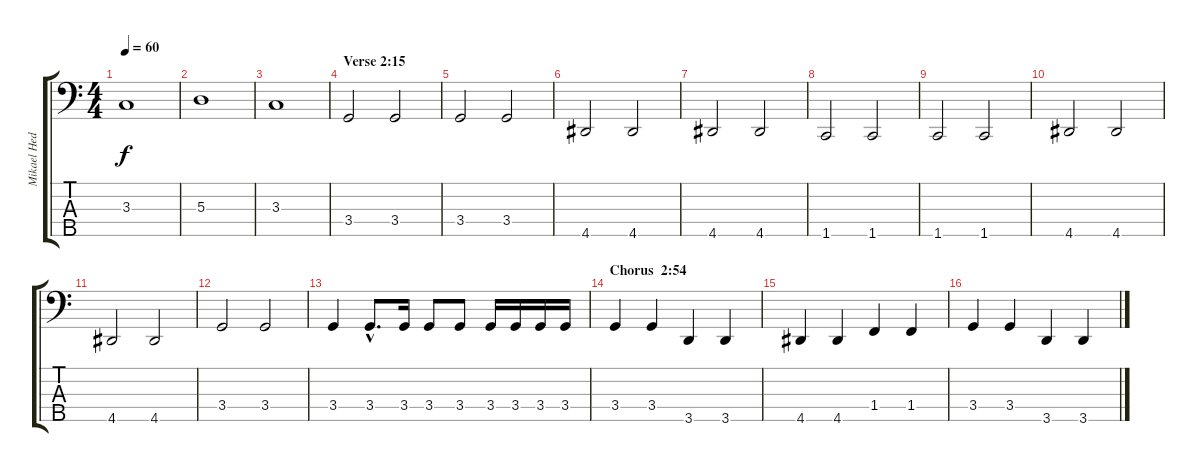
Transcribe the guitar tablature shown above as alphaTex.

\track ("Mikael Hedlund (Bass) tuned to B" "Mikael Hed") {instrument electricbassfinger}
\staff {score tabs}
\tuning (G2 D2 A1 E1 B0) {hide}
\ts (4 4)
\tempo 60
\clef f4
\ks c
3.3.1{dy f} |
5.3.1 |
3.3.1 |
\section ("" "Verse 2:15")
3.4.2 3.4.2 |
3.4.2 3.4.2 |
4.5.2 4.5.2 |
4.5.2 4.5.2 |
1.5.2 1.5.2 |
1.5.2 1.5.2 |
4.5.2 4.5.2 |
4.5.2 4.5.2 |
3.4.2 3.4.2 |
3.4.4 3.4{hac}.8{d} 3.4.16 3.4.8 3.4.8 3.4.16 3.4.16 3.4.16 3.4.16 |
\section ("" "Chorus  2:54")
3.4.4 3.4.4 3.5.4 3.5.4 |
4.5.4 4.5.4 1.4.4 1.4.4 |
3.4.4 3.4.4 3.5.4 3.5.4
